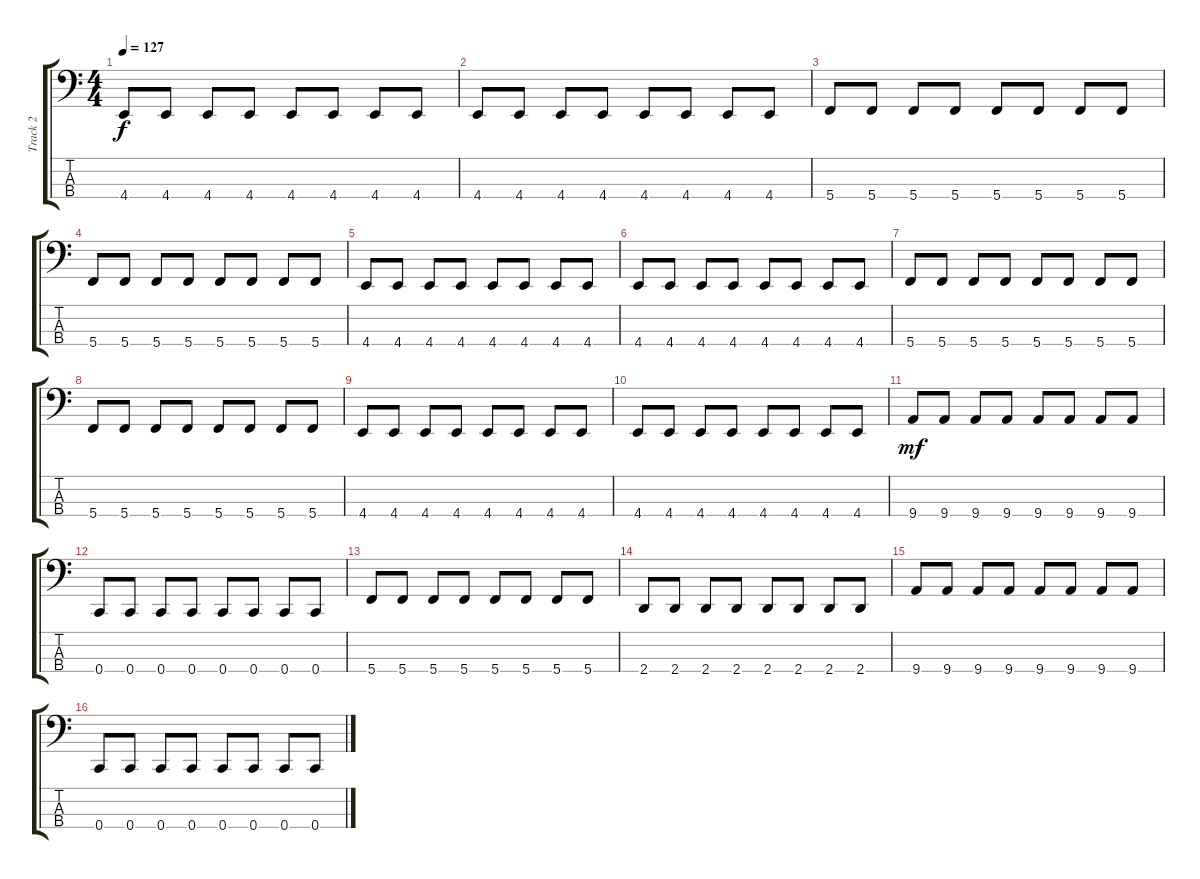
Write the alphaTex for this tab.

\track ("Track 2" "Track 2") {instrument electricbassfinger}
\staff {score tabs}
\tuning (F2 C2 G1 C1) {hide}
\ts (4 4)
\tempo 127
\clef f4
\ks c
4.4.8{dy f} 4.4.8 4.4.8 4.4.8 4.4.8 4.4.8 4.4.8 4.4.8 |
4.4.8 4.4.8 4.4.8 4.4.8 4.4.8 4.4.8 4.4.8 4.4.8 |
5.4.8 5.4.8 5.4.8 5.4.8 5.4.8 5.4.8 5.4.8 5.4.8 |
5.4.8 5.4.8 5.4.8 5.4.8 5.4.8 5.4.8 5.4.8 5.4.8 |
4.4.8 4.4.8 4.4.8 4.4.8 4.4.8 4.4.8 4.4.8 4.4.8 |
4.4.8 4.4.8 4.4.8 4.4.8 4.4.8 4.4.8 4.4.8 4.4.8 |
5.4.8 5.4.8 5.4.8 5.4.8 5.4.8 5.4.8 5.4.8 5.4.8 |
5.4.8 5.4.8 5.4.8 5.4.8 5.4.8 5.4.8 5.4.8 5.4.8 |
4.4.8 4.4.8 4.4.8 4.4.8 4.4.8 4.4.8 4.4.8 4.4.8 |
4.4.8 4.4.8 4.4.8 4.4.8 4.4.8 4.4.8 4.4.8 4.4.8 |
9.4.8{dy mf} 9.4.8 9.4.8 9.4.8 9.4.8 9.4.8 9.4.8 9.4.8 |
0.4.8 0.4.8 0.4.8 0.4.8 0.4.8 0.4.8 0.4.8 0.4.8 |
5.4.8 5.4.8 5.4.8 5.4.8 5.4.8 5.4.8 5.4.8 5.4.8 |
2.4.8 2.4.8 2.4.8 2.4.8 2.4.8 2.4.8 2.4.8 2.4.8 |
9.4.8 9.4.8 9.4.8 9.4.8 9.4.8 9.4.8 9.4.8 9.4.8 |
0.4.8 0.4.8 0.4.8 0.4.8 0.4.8 0.4.8 0.4.8 0.4.8
